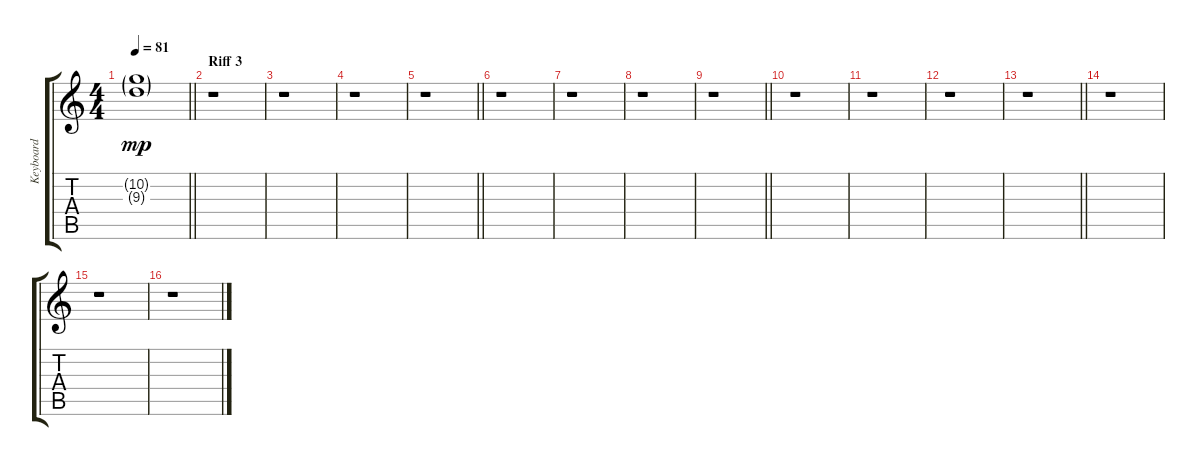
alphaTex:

\track ("Keyboard" "Keyboard") {instrument brightacousticpiano}
\staff {score tabs}
\tuning (D5 A4 F4 C4 G3 D3) {hide}
\ts (4 4)
\tempo 81
\clef g2
\barLineRight lightlight
\ks c
(10.2{g} 9.3{g}).1{dy mp} |
\section ("" "Riff 3")
r.1 |
r.1 |
r.1 |
\barLineRight lightlight
r.1 |
r.1 |
r.1 |
r.1 |
\barLineRight lightlight
r.1 |
r.1 |
r.1 |
r.1 |
\barLineRight lightlight
r.1 |
r.1 |
r.1 |
r.1
